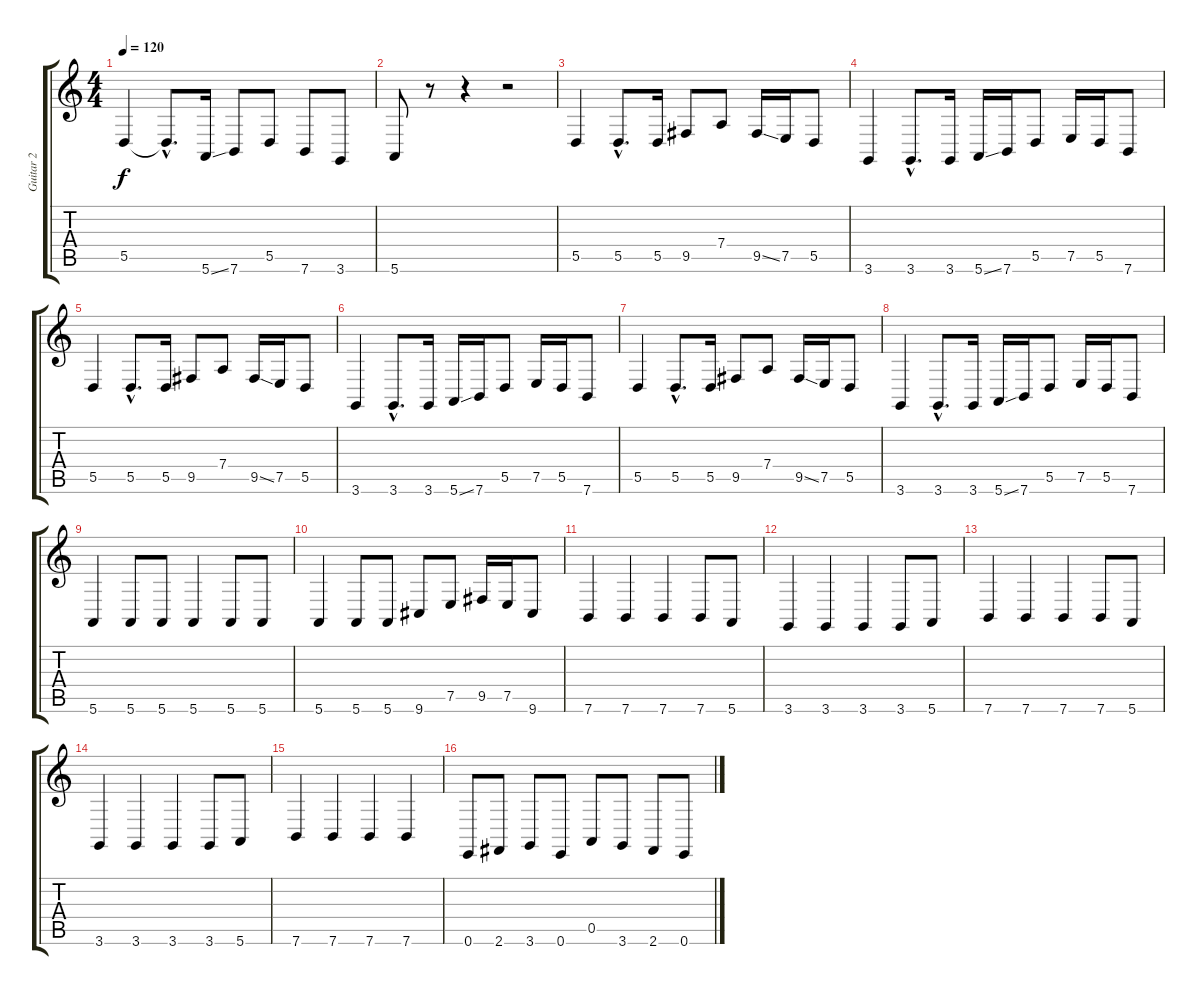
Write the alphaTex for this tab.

\track ("Guitar 2" "Guitar 2") {instrument lead2sawtooth}
\staff {score tabs}
\tuning (E4 B3 G3 D3 A2 E2) {hide}
\ts (4 4)
\tempo 120
\clef g2
\ks c
5.5.4{dy f} 5.5{hac t}.8{d} 5.6{ss}.16 7.6.8 5.5.8 7.6.8 3.6.8 |
5.6.8 r.8 r.4 r.2 |
5.5.4 5.5{hac}.8{d} 5.5.16 9.5.8 7.4.8 9.5{ss}.16 7.5.16 5.5.8 |
3.6.4 3.6{hac}.8{d} 3.6.16 5.6{ss}.16 7.6.16 5.5.8 7.5.16 5.5.16 7.6.8 |
5.5.4 5.5{hac}.8{d} 5.5.16 9.5.8 7.4.8 9.5{ss}.16 7.5.16 5.5.8 |
3.6.4 3.6{hac}.8{d} 3.6.16 5.6{ss}.16 7.6.16 5.5.8 7.5.16 5.5.16 7.6.8 |
5.5.4 5.5{hac}.8{d} 5.5.16 9.5.8 7.4.8 9.5{ss}.16 7.5.16 5.5.8 |
3.6.4 3.6{hac}.8{d} 3.6.16 5.6{ss}.16 7.6.16 5.5.8 7.5.16 5.5.16 7.6.8 |
5.6.4 5.6.8 5.6.8 5.6.4 5.6.8 5.6.8 |
5.6.4 5.6.8 5.6.8 9.6.8 7.5.8 9.5.16 7.5.16 9.6.8 |
7.6.4 7.6.4 7.6.4 7.6.8 5.6.8 |
3.6.4 3.6.4 3.6.4 3.6.8 5.6.8 |
7.6.4 7.6.4 7.6.4 7.6.8 5.6.8 |
3.6.4 3.6.4 3.6.4 3.6.8 5.6.8 |
7.6.4 7.6.4 7.6.4 7.6.4 |
0.6.8 2.6.8 3.6.8 0.6.8 0.5.8 3.6.8 2.6.8 0.6.8
